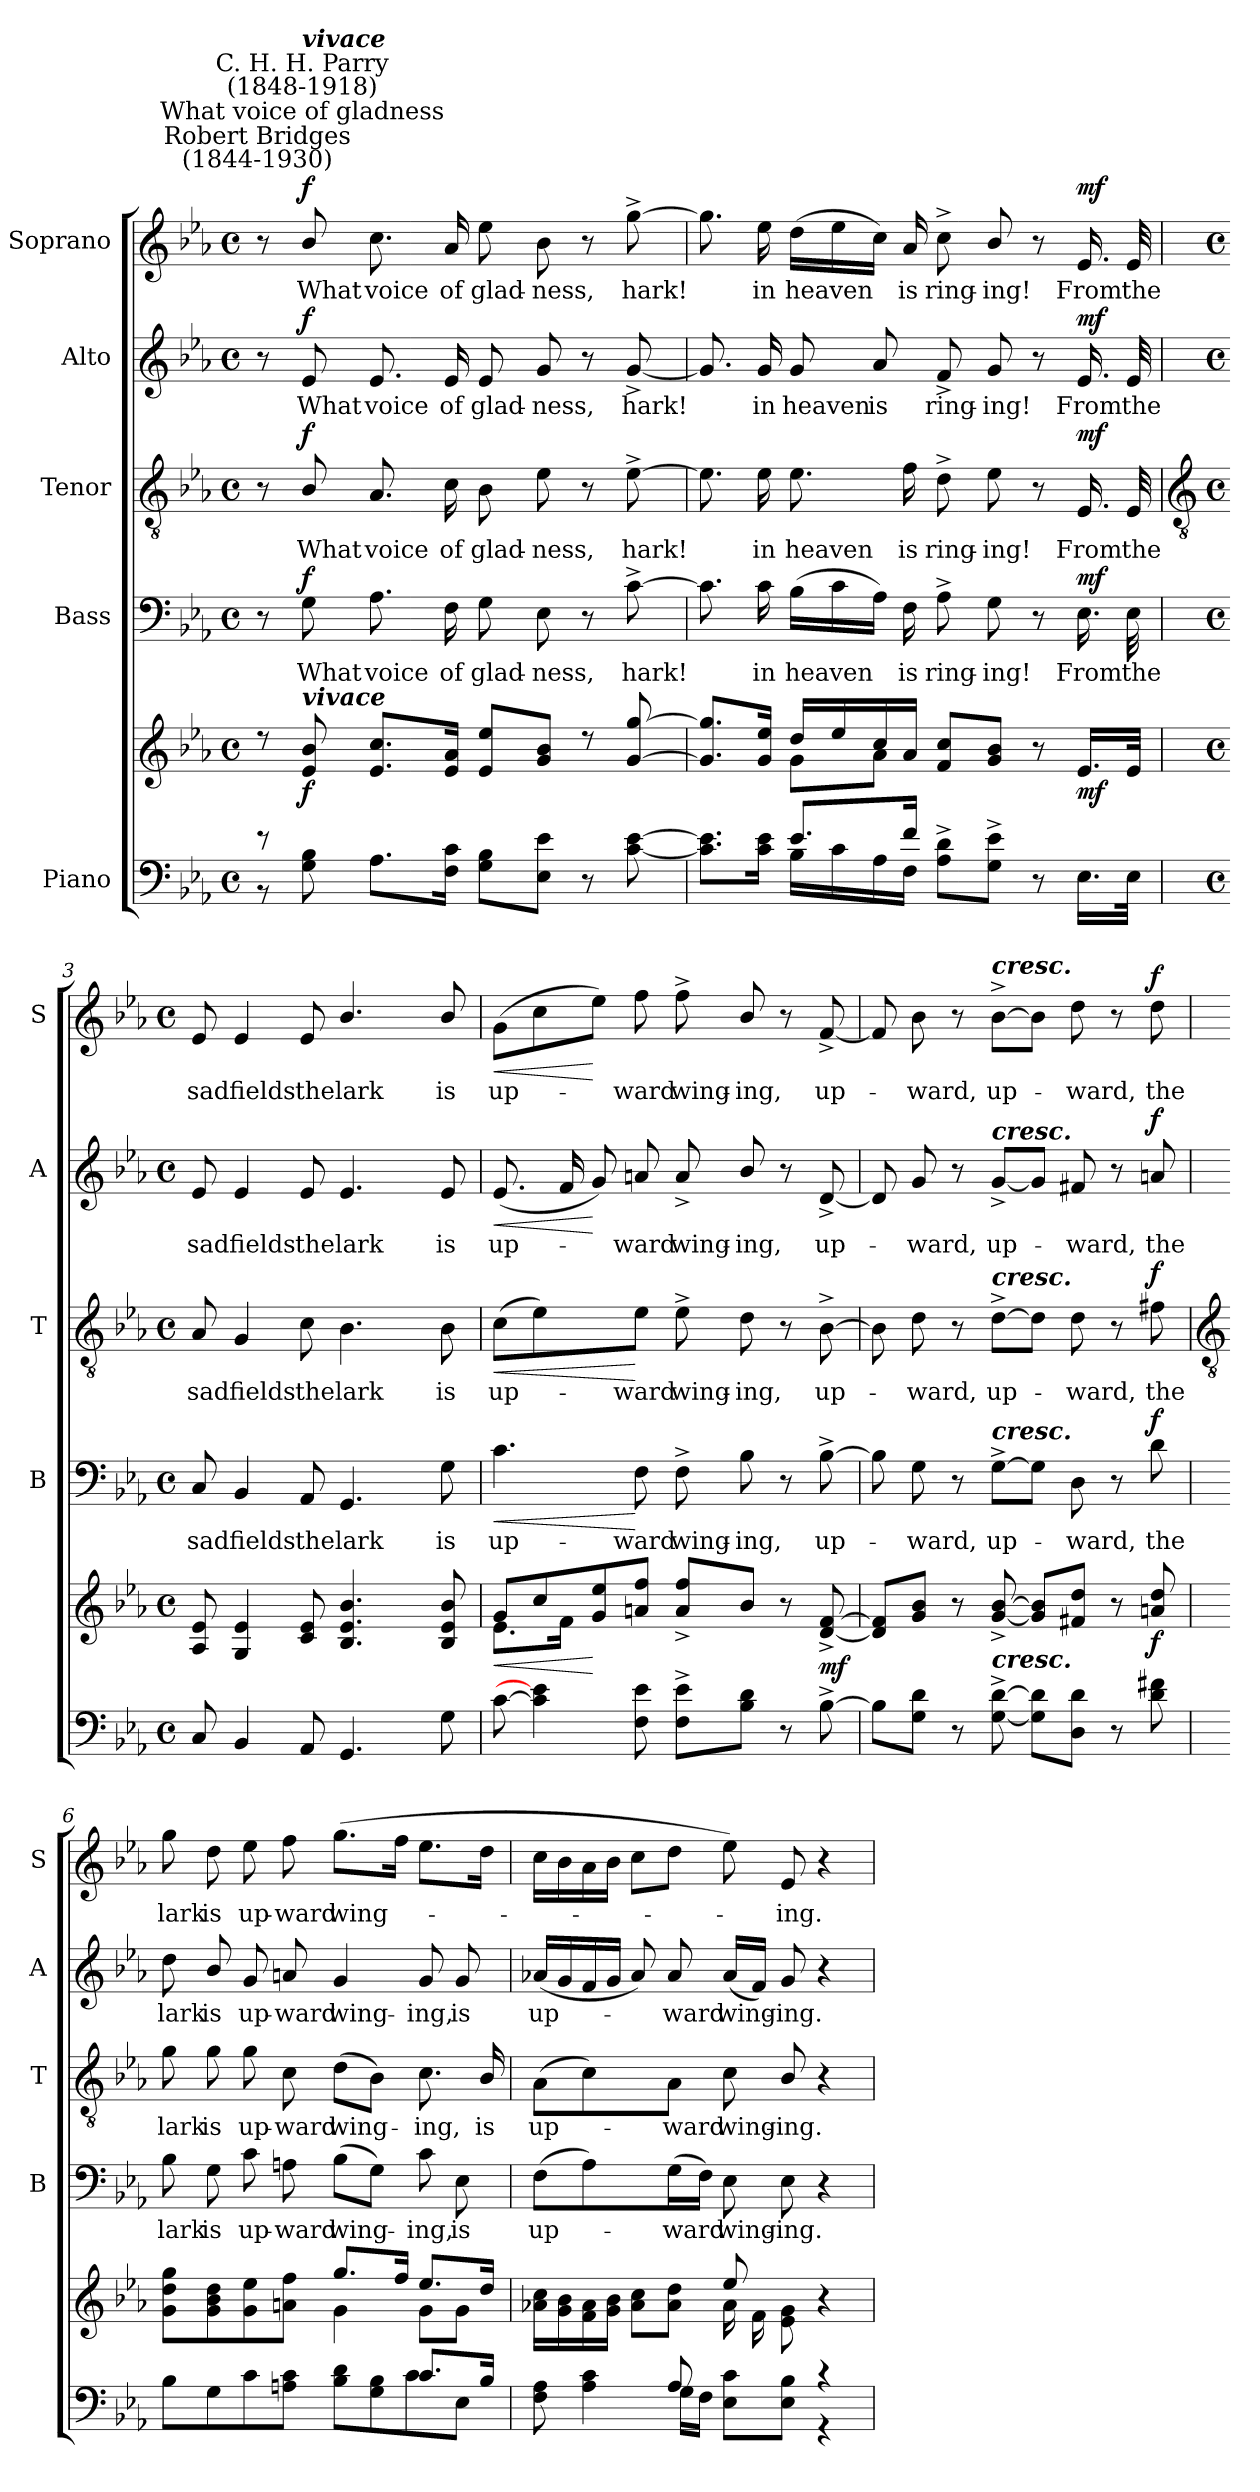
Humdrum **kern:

**kern	**kern	**dynam	**kern	**text	**dynam	**kern	**text	**dynam	**kern	**text	**dynam	**kern	**text	**dynam
*part5	*part5	*part5	*part4	*part4	*part4	*part3	*part3	*part3	*part2	*part2	*part2	*part1	*part1	*part1
*staff6	*staff5	*staff5/6	*staff4	*staff4	*staff4	*staff3	*staff3	*staff3	*staff2	*staff2	*staff2	*staff1	*staff1	*staff1
*I"Piano	*	*	*I"Bass	*	*	*I"Tenor	*	*	*I"Alto	*	*	*I"Soprano	*	*
*	*	*	*I'B	*	*	*I'T	*	*	*I'A	*	*	*I'S	*	*
*clefF4	*clefG2	*	*clefF4	*	*	*clefGv2	*	*	*clefG2	*	*	*clefG2	*	*
*k[b-e-a-]	*k[b-e-a-]	*	*k[b-e-a-]	*	*	*k[b-e-a-]	*	*	*k[b-e-a-]	*	*	*k[b-e-a-]	*	*
*E-:	*E-:	*	*E-:	*	*	*E-:	*	*	*E-:	*	*	*E-:	*	*
*M4/4	*M4/4	*	*M4/4	*	*	*M4/4	*	*	*M4/4	*	*	*M4/4	*	*
*met(c)	*met(c)	*	*met(c)	*	*	*met(c)	*	*	*met(c)	*	*	*met(c)	*	*
=1	=1	=1	=1	=1	=1	=1	=1	=1	=1	=1	=1	=1	=1	=1
*^	*^	*	*	*	*	*	*	*	*	*	*	*	*	*
!	!	!	!	!	!	!	!	!	!	!	!	!	!	!LO:TX:a:cj:t=Robert Bridges\n(1844-1930)	!	!
8r	8r	8r	1ryy	.	8r	.	.	8r	.	.	8r	.	.	8r	.	.
!	!	!	!	!	!	!	!	!	!	!	!	!	!	!LO:TX:a:cj:t=What voice of gladness	!	!
!	!	!	!	!	!	!	!	!	!	!	!	!	!	!LO:TX:a:cj:t=C. H. H. Parry\n(1848-1918)	!	!
!	!	!	!	!	!	!	!	!	!	!	!	!	!	!LO:TX:a:Bi:t=vivace	!	!
!	!	!LO:TX:a:Bi:t=vivace	!	!	!	!	!	!	!	!	!	!	!	!	!	!
!	!	!	!	!LO:DY:b	!	!LO:LY:b	!LO:DY:b	!	!LO:LY:b	!LO:DY:b	!	!LO:LY:b	!LO:DY:b	!	!LO:LY:b	!LO:DY:b
4ryy	8G\ 8B-\	8e-/ 8b-/	.	f	8G	What	f	8B-/	What	f	8e-	What	f	8b-/	What	f
!	!	!	!	!	!	!LO:LY:b	!	!	!LO:LY:b	!	!	!LO:LY:b	!	!	!LO:LY:b	!
.	8.A-\L	8.e-/ 8.cc/L	.	.	8.A-	voice	.	8.A-	voice	.	8.e-	voice	.	8.cc	voice	.
16ryy	.	.	.	.	.	.	.	.	.	.	.	.	.	.	.	.
!	!	!	!	!	!	!LO:LY:b	!	!	!LO:LY:b	!	!	!LO:LY:b	!	!	!LO:LY:b	!
2ryy	16F\ 16c\J	16e-/ 16a-/J	.	.	16F	of	.	16c	of	.	16e-	of	.	16a-	of	.
!	!	!	!	!	!	!LO:LY:b	!	!	!LO:LY:b	!	!	!LO:LY:b	!	!	!LO:LY:b	!
.	8G\ 8B-\L	8e-/ 8ee-/L	.	.	8G	glad-	.	8B-	glad-	.	8e-	glad-	.	8ee-	glad-	.
!	!	!	!	!	!	!LO:LY:b	!	!	!LO:LY:b	!	!	!LO:LY:b	!	!	!LO:LY:b	!
.	8E-\ 8e-\J	8g/ 8b-/J	.	.	8E-	-ness,	.	8e-	-ness,	.	8g	-ness,	.	8b-	-ness,	.
.	8r	8r	.	.	8r	.	.	8r	.	.	8r	.	.	8r	.	.
!	!	!	!	!	!	!LO:LY:b	!	!	!LO:LY:b	!	!	!LO:LY:b	!	!	!LO:LY:b	!
.	[8c\ [8e-\	[8g/ [8gg/	.	.	[8c^	hark!	.	[8e-^	hark!	.	[8g^	hark!	.	[8gg^	hark!	.
16ryy	.	.	.	.	.	.	.	.	.	.	.	.	.	.	.	.
=2	=2	=2	=2	=2	=2	=2	=2	=2	=2	=2	=2	=2	=2	=2	=2	=2
4ryy	8.c\] 8.e-\]L	8.g/] 8.gg/]L	4ryy	.	8.c]	.	.	8.e-]	.	.	8.g]	.	.	8.gg]	.	.
!	!	!	!	!	!	!LO:LY:b	!	!	!LO:LY:b	!	!	!LO:LY:b	!	!	!LO:LY:b	!
.	16c\ 16e-\J	16g/ 16ee-/J	.	.	16c	in	.	16e-	in	.	16g	in	.	16ee-	in	.
!	!	!	!	!	!	!LO:LY:b	!	!	!LO:LY:b	!	!	!LO:LY:b	!	!	!LO:LY:b	!
8.e-/L	16B-\LL	16dd/LL	8g\L	.	(>16B-LL	heaven	.	8.e-	heaven	.	8g	heaven	.	(>16ddLL	heaven	.
.	16c\	16ee-/	.	.	16c	.	.	.	.	.	.	.	.	16ee-	.	.
!	!	!	!	!	!	!	!	!	!	!	!	!LO:LY:b	!	!	!	!
.	16A-\	16cc/	8a-\J	.	16A-JJ)	.	.	.	.	.	8a-	is	.	16ccJJ)	.	.
!	!	!	!	!	!	!LO:LY:b	!	!	!LO:LY:b	!	!	!	!	!	!LO:LY:b	!
16f/J	16F\JJ	16a-/JJ	.	.	16F	is	.	16f	is	.	.	.	.	16a-	is	.
!	!	!	!	!	!	!LO:LY:b	!	!	!LO:LY:b	!	!	!LO:LY:b	!	!	!LO:LY:b	!
2ryy	8A-\^ 8d\^L	8f/ 8cc/L	2ryy	.	8A-^	ring-	.	8d^	ring-	.	8f^	ring-	.	8cc^	ring-	.
!	!	!	!	!	!	!LO:LY:b	!	!	!LO:LY:b	!	!	!LO:LY:b	!	!	!LO:LY:b	!
.	8G\^ 8e-\^J	8g/ 8b-/J	.	.	8G	-ing!	.	8e-	-ing!	.	8g	-ing!	.	8b-/	-ing!	.
.	8r	8r	.	.	8r	.	.	8r	.	.	8r	.	.	8r	.	.
!	!	!	!	!LO:DY:b	!	!LO:LY:b	!LO:DY:b	!	!LO:LY:b	!LO:DY:b	!	!LO:LY:b	!LO:DY:b	!	!LO:LY:b	!LO:DY:b
.	16.E-\LL	16.e-/LL	.	mf	16.E-	From	mf	16.E-	From	mf	16.e-	From	mf	16.e-	From	mf
!	!	!	!	!	!	!LO:LY:b	!	!	!LO:LY:b	!	!	!LO:LY:b	!	!	!LO:LY:b	!
.	32E-\JJ	32e-/JJ	.	.	32E-	the	.	32E-	the	.	32e-	the	.	32e-	the	.
*v	*v	*	*	*	*	*	*	*	*	*	*	*	*	*	*	*
!!LO:LB:g=z
=3	=3	=3	=3	=3	=3	=3	=3	=3	=3	=3	=3	=3	=3	=3	=3
*	*	*	*	*	*	*	*clefGv2	*	*	*	*	*	*	*	*
*M4/4	*M4/4	*	*	*M4/4	*	*	*M4/4	*	*	*M4/4	*	*	*M4/4	*	*
*met(c)	*met(c)	*	*	*met(c)	*	*	*met(c)	*	*	*met(c)	*	*	*met(c)	*	*
*^	*	*	*	*	*	*	*	*	*	*	*	*	*	*	*
!	!	!	!	!	!	!LO:LY:b	!	!	!LO:LY:b	!	!	!LO:LY:b	!	!	!LO:LY:b	!
*v	*v	*	*	*	*	*	*	*	*	*	*	*	*	*	*	*
8C/	8A-/ 8e-/	2.ryy	.	8C	sad	.	8A-	sad	.	8e-	sad	.	8e-	sad	.
!	!	!	!	!	!LO:LY:b	!	!	!LO:LY:b	!	!	!LO:LY:b	!	!	!LO:LY:b	!
4BB-/	4G/ 4e-/	.	.	4BB-	fields	.	4G	fields	.	4e-	fields	.	4e-	fields	.
!	!	!	!	!	!LO:LY:b	!	!	!LO:LY:b	!	!	!LO:LY:b	!	!	!LO:LY:b	!
8AA-/	8c/ 8e-/	.	.	8AA-	the	.	8c	the	.	8e-	the	.	8e-	the	.
!	!	!	!	!	!LO:LY:b	!	!	!LO:LY:b	!	!	!LO:LY:b	!	!	!LO:LY:b	!
4.GG/	4.B-/ 4.e-/ 4.b-/	.	.	4.GG	lark	.	4.B-	lark	.	4.e-	lark	.	4.b-/	lark	.
.	.	4ryy	.	.	.	.	.	.	.	.	.	.	.	.	.
!	!	!	!	!	!LO:LY:b	!	!	!LO:LY:b	!	!	!LO:LY:b	!	!	!LO:LY:b	!
8G	8B-/ 8e-/ 8b-/	.	.	8G	is	.	8B-	is	.	8e-	is	.	8b-/	is	.
=4	=4	=4	=4	=4	=4	=4	=4	=4	=4	=4	=4	=4	=4	=4	=4
!	!	!	!LO:HP:b	!	!LO:LY:b	!LO:HP:b	!	!LO:LY:b	!LO:HP:b	!	!LO:LY:b	!LO:HP:b	!	!LO:LY:b	!LO:HP:b
[8c	8g/L	8.e-\L	<	4.c	up-	<	(>8cL	up-	<	(<8.e-L	up-	<	(>8gL	up-	<
4c] 4e-]	8cc/	.	.	.	.	.	4e-)	.	.	.	.	.	8cc	.	.
.	.	16f\J	.	.	.	.	.	.	.	16fL	.	.	.	.	.
.	8g/ 8ee-/	2ryy	[	.	.	.	.	.	.	8gJ)	.	[	8ee-J)	.	[
!	!	!	!	!	!LO:LY:b	!	!	!LO:LY:b	!	!	!LO:LY:b	!	!	!LO:LY:b	!
8F 8e-	8an/ 8ff/J	.	.	8F	-ward	[	8e-J	ward	[	8an	ward	.	8ff	ward	.
!	!	!	!	!	!LO:LY:b	!	!	!LO:LY:b	!	!	!LO:LY:b	!	!	!LO:LY:b	!
8F^ 8e-^L	8a/^ 8ff/^L	.	.	8F^	wing-	.	8e-^	wing-	.	8a^	wing-	.	8ff^	wing-	.
!	!	!	!	!	!LO:LY:b	!	!	!LO:LY:b	!	!	!LO:LY:b	!	!	!LO:LY:b	!
8B- 8dJ	8b-/J	.	.	8B-	-ing,	.	8d	-ing,	.	8b-/	-ing,	.	8b-/	-ing,	.
8r	8r	4ryy	.	8r	.	.	8r	.	.	8r	.	.	8r	.	.
!	!	!	!LO:DY:b	!	!LO:LY:b	!	!	!LO:LY:b	!	!	!LO:LY:b	!	!	!LO:LY:b	!
[8B-^	[8d/^ [8f/^	.	mf	[8B-^	up-	.	[8B-^	up-	.	[8d^	up-	.	[8f^	up-	.
=5	=5	=5	=5	=5	=5	=5	=5	=5	=5	=5	=5	=5	=5	=5	=5
8B-L]	8d/] 8f/]L	2.ryy	.	8B-]	.	.	8B-]	.	.	8d]	.	.	8f]	.	.
!	!	!	!	!	!LO:LY:b	!	!	!LO:LY:b	!	!	!LO:LY:b	!	!	!LO:LY:b	!
8G 8dJ	8g/ 8b-/J	.	.	8G	ward,	.	8d	ward,	.	8g	ward,	.	8b-	ward,	.
8r	8r	.	.	8r	.	.	8r	.	.	8r	.	.	8r	.	.
!	!	!	!	!	!	!	!	!	!	!	!	!	!LO:TX:a:Bi:t=cresc.	!	!
!	!	!	!	!	!	!	!	!	!	!LO:TX:a:Bi:t=cresc.	!	!	!	!	!
!	!	!	!	!	!	!	!LO:TX:a:Bi:t=cresc.	!	!	!	!	!	!	!	!
!	!	!	!	!LO:TX:a:Bi:t=cresc.	!	!	!	!	!	!	!	!	!	!	!
!LO:TX:a:Bi:t=cresc.	!	!	!	!	!	!	!	!	!	!	!	!	!	!	!
!	!	!	!	!	!LO:LY:b	!	!	!LO:LY:b	!	!	!LO:LY:b	!	!	!LO:LY:b	!
[8G^ [8d^	[8g/^ [8b-/^	.	.	[8G^L	up-	.	[8d^L	up-	.	[8g^L	up-	.	[8b-^L	up-	.
8G] 8d]L	8g/] 8b-/]L	.	.	8GJ]	.	.	8dJ]	.	.	8gJ]	.	.	8b-J]	.	.
!	!	!	!	!	!LO:LY:b	!	!	!LO:LY:b	!	!	!LO:LY:b	!	!	!LO:LY:b	!
8D 8dJ	8f#X/ 8dd/J	.	.	8D	ward,	.	8d	ward,	.	8f#X	ward,	.	8dd	ward,	.
8r	8r	4ryy	.	8r	.	.	8r	.	.	8r	.	.	8r	.	.
!	!	!	!LO:DY:b	!	!LO:LY:b	!LO:DY:b	!	!LO:LY:b	!LO:DY:b	!	!LO:LY:b	!LO:DY:b	!	!LO:LY:b	!LO:DY:b
8d 8f#X	8an/ 8dd/	.	f	8d	the	f	8f#X	the	f	8an	the	f	8dd	the	f
!!LO:LB:g=z
=6	=6	=6	=6	=6	=6	=6	=6	=6	=6	=6	=6	=6	=6	=6	=6
*	*	*	*	*	*	*	*clefGv2	*	*	*	*	*	*	*	*
*^	*	*	*	*	*	*	*	*	*	*	*	*	*	*	*
!	!	!	!	!	!	!LO:LY:b	!	!	!LO:LY:b	!	!	!LO:LY:b	!	!	!LO:LY:b	!
2ryy	8B-\L	2ryy	8g\ 8dd\ 8gg\L	.	8B-	lark	.	8g	lark	.	8dd	lark	.	8gg	lark	.
!	!	!	!	!	!	!LO:LY:b	!	!	!LO:LY:b	!	!	!LO:LY:b	!	!	!LO:LY:b	!
.	8G\	.	8g\ 8b-\ 8dd\	.	8G	is	.	8g	is	.	8b-/	is	.	8dd	is	.
!	!	!	!	!	!	!LO:LY:b	!	!	!LO:LY:b	!	!	!LO:LY:b	!	!	!LO:LY:b	!
.	8c\	.	8g\ 8ee-\	.	8c	up-	.	8g	up-	.	8g	up-	.	8ee-	up-	.
!	!	!	!	!	!	!LO:LY:b	!	!	!LO:LY:b	!	!	!LO:LY:b	!	!	!LO:LY:b	!
.	8An\ 8c\J	.	8an\ 8ff\J	.	8An	-ward	.	8c	-ward	.	8an	-ward	.	8ff	-ward	.
!	!	!	!	!	!	!LO:LY:b	!	!	!LO:LY:b	!	!	!LO:LY:b	!	!	!LO:LY:b	!
8ryy	8B-\ 8d\L	8.gg/L	4g\	.	(>8B-L	wing-	.	(>8dL	wing-	.	4g	wing-	.	(>8.ggL	wing-	.
8ryy	8G\ 8B-\	.	.	.	8GJ)	.	.	8B-J)	.	.	.	.	.	.	.	.
.	.	16ff/J	.	.	.	.	.	.	.	.	.	.	.	16ffJ	.	.
!	!	!	!	!	!	!LO:LY:b	!	!	!LO:LY:b	!	!	!LO:LY:b	!	!	!	!
8.c/L	8c\	8.ee-/L	8g\L	.	8c	ing,	.	8.c	ing,	.	8g	-ing,	.	8.ee-L	.	.
!	!	!	!	!	!	!LO:LY:b	!	!	!	!	!	!LO:LY:b	!	!	!	!
.	8E-\J	.	8g\J	.	8E-	is	.	.	.	.	8g	is	.	.	.	.
!	!	!	!	!	!	!	!	!	!LO:LY:b	!	!	!	!	!	!	!
16B-/J	.	16dd/J	.	.	.	.	.	16B-/	is	.	.	.	.	16ddJ	.	.
=7	=7	=7	=7	=7	=7	=7	=7	=7	=7	=7	=7	=7	=7	=7	=7	=7
!	!	!	!	!	!	!LO:LY:b	!	!	!LO:LY:b	!	!	!LO:LY:b	!	!	!	!
4.ryy	8F\ 8A-\	2ryy	16a-X\ 16cc\LL	.	(>8FL	up-	.	(<8A-L	up-	.	(<16a-XLL	up-	.	16ccLL	.	.
.	.	.	16g\ 16b-\	.	.	.	.	.	.	.	16g	.	.	16b-	.	.
.	4A-\ 4c\	.	16f\ 16a-\	.	4A-)	.	.	4c)	.	.	16f	.	.	16a-	.	.
.	.	.	16g\ 16b-\JJ	.	.	.	.	.	.	.	16gJJ	.	.	16b-JJ	.	.
.	.	.	8a-\ 8cc\L	.	.	.	.	.	.	.	8a-)	.	.	8ccL	.	.
!	!	!	!	!	!	!LO:LY:b	!	!	!LO:LY:b	!	!	!LO:LY:b	!	!	!	!
8A-/	16G\LL	.	8a-\ 8dd\J	.	(>16GL	ward	.	8A-J	ward	.	8a-	ward	.	8ddJ	.	.
.	16F\JJ	.	.	.	16FJJ)	.	.	.	.	.	.	.	.	.	.	.
!	!	!	!	!	!	!LO:LY:b	!	!	!LO:LY:b	!	!	!LO:LY:b	!	!	!	!
4ryy	8E-\ 8c\L	8ee-/	16a-\LL	.	8E-	wing-	.	8c	wing-	.	(<16a-LL	wing-	.	8ee-)	.	.
.	.	.	16f\	.	.	.	.	.	.	.	16fJJ)	.	.	.	.	.
!	!	!	!	!	!	!LO:LY:b	!	!	!LO:LY:b	!	!	!LO:LY:b	!	!	!LO:LY:b	!
.	8E-\ 8B-\J	4.ryy	8e-\ 8g\J	.	8E-	-ing.	.	8B-/	-ing.	.	8g	ing.	.	8e-	ing.	.
4r	4r	.	4r	.	4r	.	.	4r	.	.	4r	.	.	4r	.	.
*v	*v	*	*	*	*	*	*	*	*	*	*	*	*	*	*	*
*	*v	*v	*	*	*	*	*	*	*	*	*	*	*	*	*
=	=	=	=	=	=	=	=	=	=	=	=	=	=	=
*-	*-	*-	*-	*-	*-	*-	*-	*-	*-	*-	*-	*-	*-	*-
